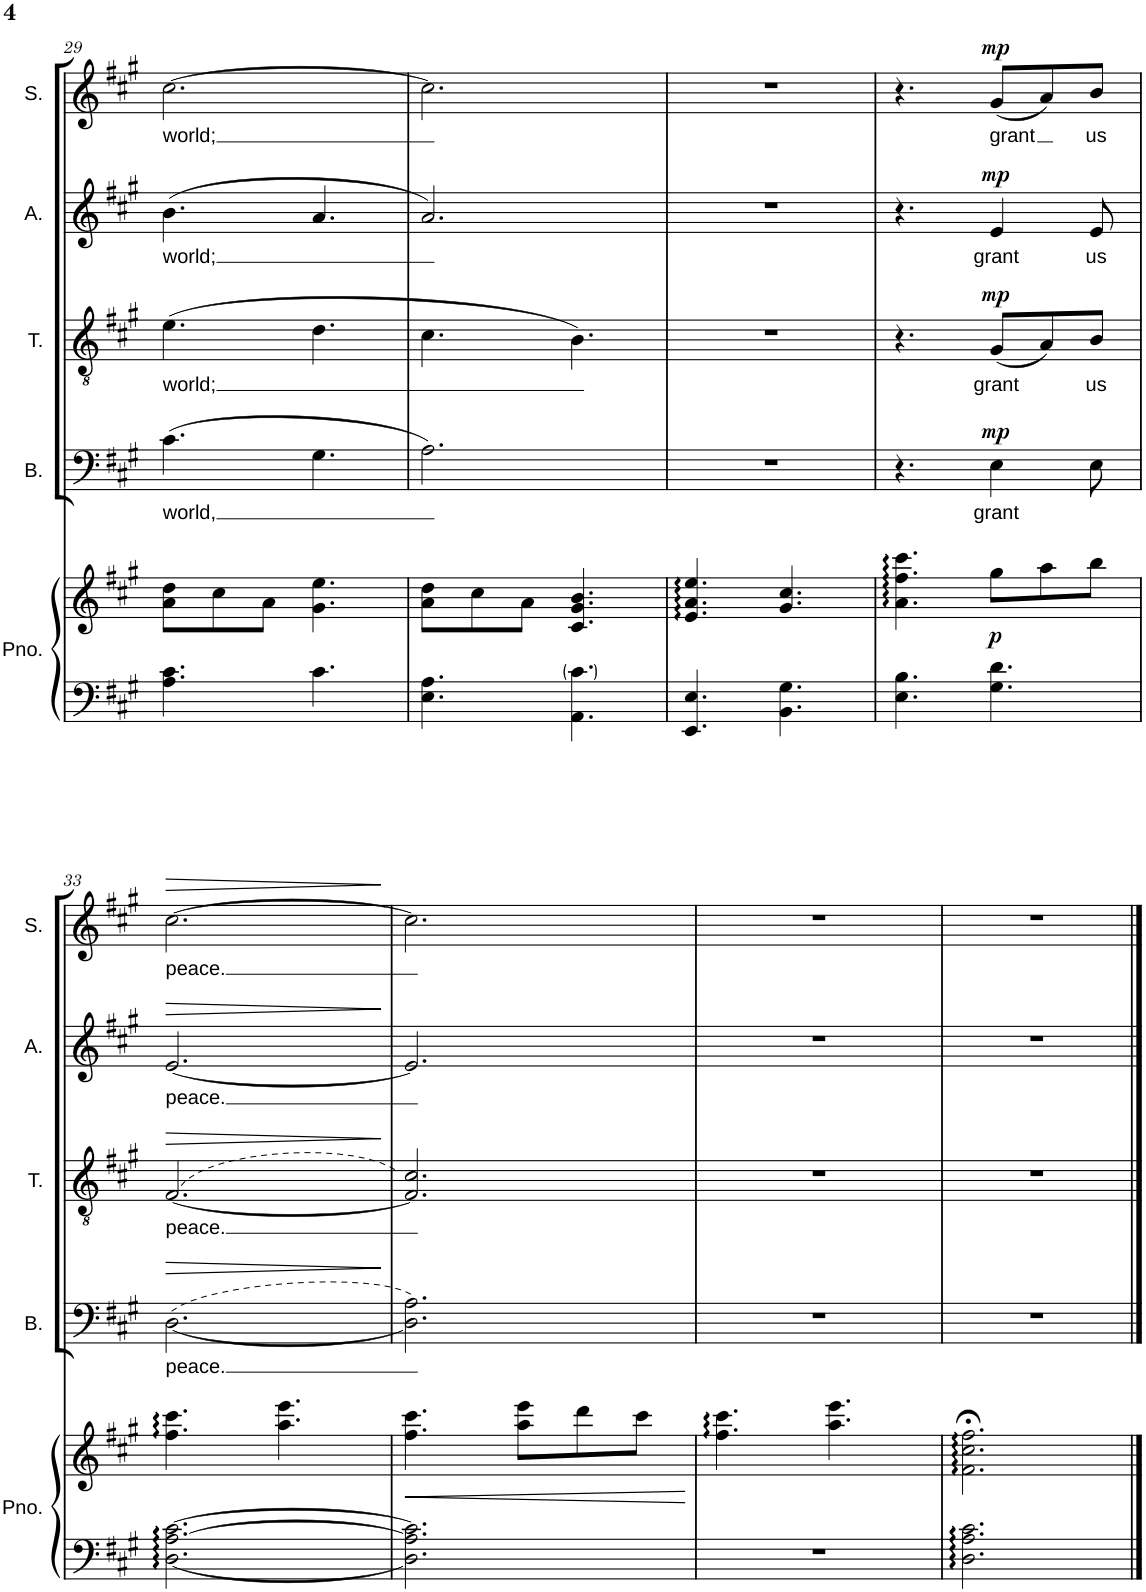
**kern	**kern	**dynam	**kern	**text	**dynam	**kern	**text	**dynam	**kern	**text	**dynam	**kern	**text	**dynam
*part5	*part5	*part5	*part4	*part4	*part4	*part3	*part3	*part3	*part2	*part2	*part2	*part1	*part1	*part1
*staff6	*staff5	*staff5/6	*staff4	*staff4	*staff4	*staff3	*staff3	*staff3	*staff2	*staff2	*staff2	*staff1	*staff1	*staff1
*I"Piano	*	*	*I"Bass	*	*	*I"Tenor	*	*	*I"Alto	*	*	*I"Soprano	*	*
*I'Pno.	*	*	*I'B.	*	*	*I'T.	*	*	*I'A.	*	*	*I'S.	*	*
!!LO:PB:g=z
*clefF4	*clefG2	*	*clefF4	*	*	*clefGv2	*	*	*clefG2	*	*	*clefG2	*	*
*k[f#c#g#]	*k[f#c#g#]	*	*k[f#c#g#]	*	*	*k[f#c#g#]	*	*	*k[f#c#g#]	*	*	*k[f#c#g#]	*	*
*M6/8	*M6/8	*	*M6/8	*	*	*M6/8	*	*	*M6/8	*	*	*M6/8	*	*
=29	=29	=29	=29	=29	=29	=29	=29	=29	=29	=29	=29	=29	=29	=29
!	!	!	!	!LO:LY:b	!	!	!LO:LY:b	!	!	!LO:LY:b	!	!	!LO:LY:b	!
4.A\ 4.c#\	8a\ 8dd\L	.	(4.c#\	world,	.	(4.e\	world;	.	(4.b\	world;	.	[2.cc#\	world;	.
.	8cc#\	.	.	.	.	.	.	.	.	.	.	.	.	.
.	8a\J	.	.	.	.	.	.	.	.	.	.	.	.	.
4.c#\	4.g#\ 4.ee\	.	4.G#\	.	.	4.d\	.	.	4.a/	.	.	.	.	.
=30	=30	=30	=30	=30	=30	=30	=30	=30	=30	=30	=30	=30	=30	=30
4.E\ 4.A\	8a\ 8dd\L	.	2.A\)	.	.	4.c#\	.	.	2.a/)	.	.	2.cc#\]	.	.
.	8cc#\	.	.	.	.	.	.	.	.	.	.	.	.	.
.	8a\J	.	.	.	.	.	.	.	.	.	.	.	.	.
4.AA\ 4.c#\	4.c#/ 4.g#/ 4.b/	.	.	.	.	4.B\)	.	.	.	.	.	.	.	.
=31	=31	=31	=31	=31	=31	=31	=31	=31	=31	=31	=31	=31	=31	=31
4.EE/ 4.E/	4.e/ 4.a/ 4.ee/	.	2.r	.	.	2.r	.	.	2.r	.	.	2.r	.	.
4.BB\ 4.G#\	4.g#/ 4.cc#/	.	.	.	.	.	.	.	.	.	.	.	.	.
=32	=32	=32	=32	=32	=32	=32	=32	=32	=32	=32	=32	=32	=32	=32
4.E\ 4.B\	4.a\ 4.ff#\ 4.ccc#\	.	4.r	.	.	4.r	.	.	4.r	.	.	4.r	.	.
!	!	!LO:DY:b	!	!LO:LY:b	!LO:DY:a	!	!LO:LY:b	!LO:DY:a	!	!LO:LY:b	!LO:DY:a	!	!LO:LY:b	!LO:DY:a
4.G#\ 4.d\	8gg#\L	p	4E\	grant	mp	(8G#/L	grant	mp	4e/	grant	mp	(8g#/L	grant	mp
.	8aa\	.	.	.	.	8A/)	.	.	.	.	.	8a/)	.	.
!	!	!	!	!	!	!	!LO:LY:b	!	!	!LO:LY:b	!	!	!LO:LY:b	!
.	8bb\J	.	8E\	.	.	8B/J	us	.	8e/	us	.	8b/J	us	.
!!LO:LB:g=z
=33	=33	=33	=33	=33	=33	=33	=33	=33	=33	=33	=33	=33	=33	=33
!	!	!	!	!LO:LY:b	!LO:HP:b	!	!LO:LY:b	!LO:HP:b	!	!LO:LY:b	!LO:HP:b	!	!LO:LY:b	!LO:HP:b
[2.D\ [2.A\ [2.c#\	4.ff#\ 4.ccc#\	.	([<2.D\	peace.	>	(>[2.F#/	peace.	>	[2.e/	peace.	>	[2.cc#\	peace.	>
.	4.aa\ 4.eee\	.	.	.	.	.	.	.	.	.	.	.	.	.
.	.	.	.	.	]	.	.	]	.	.	]	.	.	]
=34	=34	=34	=34	=34	=34	=34	=34	=34	=34	=34	=34	=34	=34	=34
!	!	!LO:HP:b	!	!	!	!	!	!	!	!	!	!	!	!
2.D\] 2.A\] 2.c#\]	4.ff#\ 4.ccc#\	<	2.D\] 2.A\)	.	.	2.F#/] 2.c#/)	.	.	2.e/]	.	.	2.cc#\]	.	.
.	8aa\ 8eee\L	.	.	.	.	.	.	.	.	.	.	.	.	.
.	8ddd\	.	.	.	.	.	.	.	.	.	.	.	.	.
.	8ccc#\J	.	.	.	.	.	.	.	.	.	.	.	.	.
.	.	[	.	.	.	.	.	.	.	.	.	.	.	.
=35	=35	=35	=35	=35	=35	=35	=35	=35	=35	=35	=35	=35	=35	=35
2.r	4.ff#\ 4.ccc#\	.	2.r	.	.	2.r	.	.	2.r	.	.	2.r	.	.
.	4.aa\ 4.eee\	.	.	.	.	.	.	.	.	.	.	.	.	.
=36	=36	=36	=36	=36	=36	=36	=36	=36	=36	=36	=36	=36	=36	=36
2.D\ 2.A\ 2.c#\	2.f#\;< 2.cc#\;< 2.ff#\;<	.	2.r	.	.	2.r	.	.	2.r	.	.	2.r	.	.
==	==	==	==	==	==	==	==	==	==	==	==	==	==	==
*-	*-	*-	*-	*-	*-	*-	*-	*-	*-	*-	*-	*-	*-	*-
